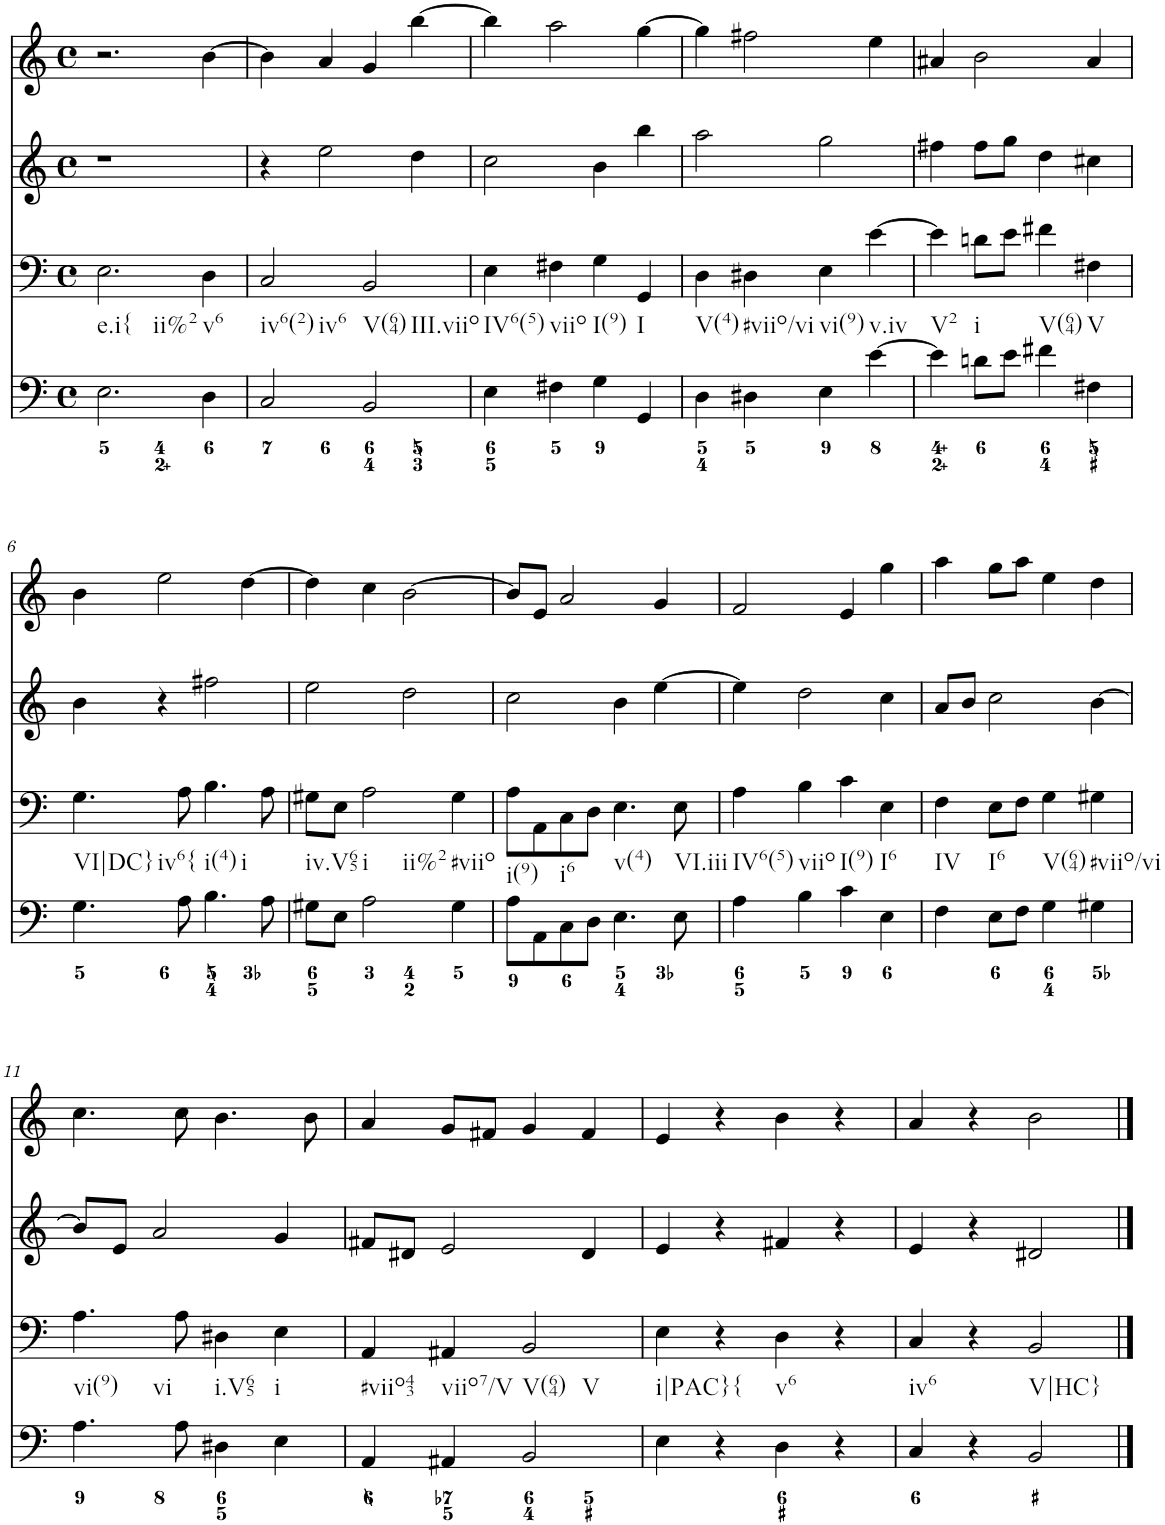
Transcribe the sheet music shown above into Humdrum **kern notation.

**kern	**kern	**kern	**kern
*part4	*part3	*part2	*part1
*staff4	*staff3	*staff2	*staff1
*I"Piano	*I"Piano	*I"Piano	*I"Piano
*I'Pno	*I'Pno	*I'Pno	*I'Pno
*clefF4	*clefF4	*clefG2	*clefG2
*k[]	*k[]	*k[]	*k[]
*M4/4	*M4/4	*M4/4	*M4/4
*met(c)	*met(c)	*met(c)	*met(c)
=1	=1	=1	=1
!	!LO:TX:b:t=e.i{	!	!
!	!LO:TX:b:t=ii%2	!	!
2.E\	2.E\	1r	2.r
!	!LO:TX:b:t=v6	!	!
4D\	4D\	.	[4b\
=2	=2	=2	=2
!	!LO:TX:b:t=iv6(2)	!	!
!	!LO:TX:b:t=iv6	!	!
2C/	2C/	4r	4b\]
.	.	2ee\	4a/
!	!LO:TX:b:t=V(64)	!	!
!	!LO:TX:b:t=III.viio	!	!
2BB/	2BB/	.	4g/
.	.	4dd\	[4bb\
=3	=3	=3	=3
!	!LO:TX:b:t=IV6(5)	!	!
4E\	4E\	2cc\	4bb\]
!	!LO:TX:b:t=viio	!	!
4F#X\	4F#X\	.	2aa\
!	!LO:TX:b:t=I(9)	!	!
4G\	4G\	4b\	.
!	!LO:TX:b:t=I	!	!
4GG/	4GG/	4bb\	[4gg\
=4	=4	=4	=4
!	!LO:TX:b:t=V(4)	!	!
4D\	4D\	2aa\	4gg\]
!	!LO:TX:b:t=#viio/vi	!	!
4D#X\	4D#X\	.	2ff#X\
!	!LO:TX:b:t=vi(9)	!	!
4E\	4E\	2gg\	.
!	!LO:TX:b:t=v.iv	!	!
[4e\	[4e\	.	4ee\
=5	=5	=5	=5
!	!LO:TX:b:t=V2	!	!
4e\]	4e\]	4ff#X\	4a#X/
!	!LO:TX:b:t=i	!	!
8dn\L	8dn\L	8ff#\L	2b\
8e\J	8e\J	8gg\J	.
!	!LO:TX:b:t=V(64)	!	!
4f#X\	4f#X\	4dd\	.
!	!LO:TX:b:t=V	!	!
4F#X\	4F#X\	4cc#X\	4a#/
!!LO:LB:g=z
=6	=6	=6	=6
!	!LO:TX:b:t=VI|DC}	!	!
!	!LO:TX:b:t=iv6{	!	!
4.G\	4.G\	4b\	4b\
.	.	4r	2ee\
8A\	8A\	.	.
!	!LO:TX:b:t=i(4)	!	!
!	!LO:TX:b:t=i	!	!
4.B\	4.B\	2ff#X\	.
.	.	.	[4dd\
8A\	8A\	.	.
=7	=7	=7	=7
!	!LO:TX:b:t=iv.V65	!	!
8G#X\L	8G#X\L	2ee\	4dd\]
8E\J	8E\J	.	.
!	!LO:TX:b:t=i	!	!
!	!LO:TX:b:t=ii%2	!	!
2A\	2A\	.	4cc\
.	.	2dd\	[2b\
!	!LO:TX:b:t=#viio	!	!
4G#\	4G#\	.	.
=8	=8	=8	=8
!	!LO:TX:b:t=i(9)	!	!
8A\L	8A\L	2cc\	8b/L]
8AA\	8AA\	.	8e/J
!	!LO:TX:b:t=i6	!	!
8C\	8C\	.	2a/
8D\J	8D\J	.	.
!	!LO:TX:b:t=v(4)	!	!
4.E\	4.E\	4b\	.
.	.	[4ee\	4g/
!	!LO:TX:b:t=VI.iii	!	!
8E\	8E\	.	.
=9	=9	=9	=9
!	!LO:TX:b:t=IV6(5)	!	!
4A\	4A\	4ee\]	2f/
!	!LO:TX:b:t=viio	!	!
4B\	4B\	2dd\	.
!	!LO:TX:b:t=I(9)	!	!
4c\	4c\	.	4e/
!	!LO:TX:b:t=I6	!	!
4E\	4E\	4cc\	4gg\
=10	=10	=10	=10
!	!LO:TX:b:t=IV	!	!
4F\	4F\	8a/L	4aa\
.	.	8b/J	.
!	!LO:TX:b:t=I6	!	!
8E\L	8E\L	2cc\	8gg\L
8F\J	8F\J	.	8aa\J
!	!LO:TX:b:t=V(64)	!	!
4G\	4G\	.	4ee\
!	!LO:TX:b:t=#viio/vi	!	!
4G#X\	4G#X\	[4b\	4dd\
!!LO:LB:g=z
=11	=11	=11	=11
!	!LO:TX:b:t=vi(9)	!	!
!	!LO:TX:b:t=vi	!	!
4.A\	4.A\	8b/L]	4.cc\
.	.	8e/J	.
.	.	2a/	.
8A\	8A\	.	8cc\
!	!LO:TX:b:t=i.V65	!	!
4D#X\	4D#X\	.	4.b\
!	!LO:TX:b:t=i	!	!
4E\	4E\	4g/	.
.	.	.	8b\
=12	=12	=12	=12
!	!LO:TX:b:t=#viio43	!	!
4AA/	4AA/	8f#X/L	4a/
.	.	8d#X/J	.
!	!LO:TX:b:t=viio7/V	!	!
4AA#X/	4AA#X/	2e/	8g/L
.	.	.	8f#X/J
!	!LO:TX:b:t=V(64)	!	!
!	!LO:TX:b:t=V	!	!
2BB/	2BB/	.	4g/
.	.	4d#/	4f#/
=13	=13	=13	=13
!	!LO:TX:b:t=i|PAC}{	!	!
4E\	4E\	4e/	4e/
4r	4r	4r	4r
!	!LO:TX:b:t=v6	!	!
4D\	4D\	4f#X/	4b\
4r	4r	4r	4r
=14	=14	=14	=14
!	!LO:TX:b:t=iv6	!	!
4C/	4C/	4e/	4a/
4r	4r	4r	4r
!	!LO:TX:b:t=V|HC}	!	!
2BB/	2BB/	2d#X/	2b\
==	==	==	==
*-	*-	*-	*-
